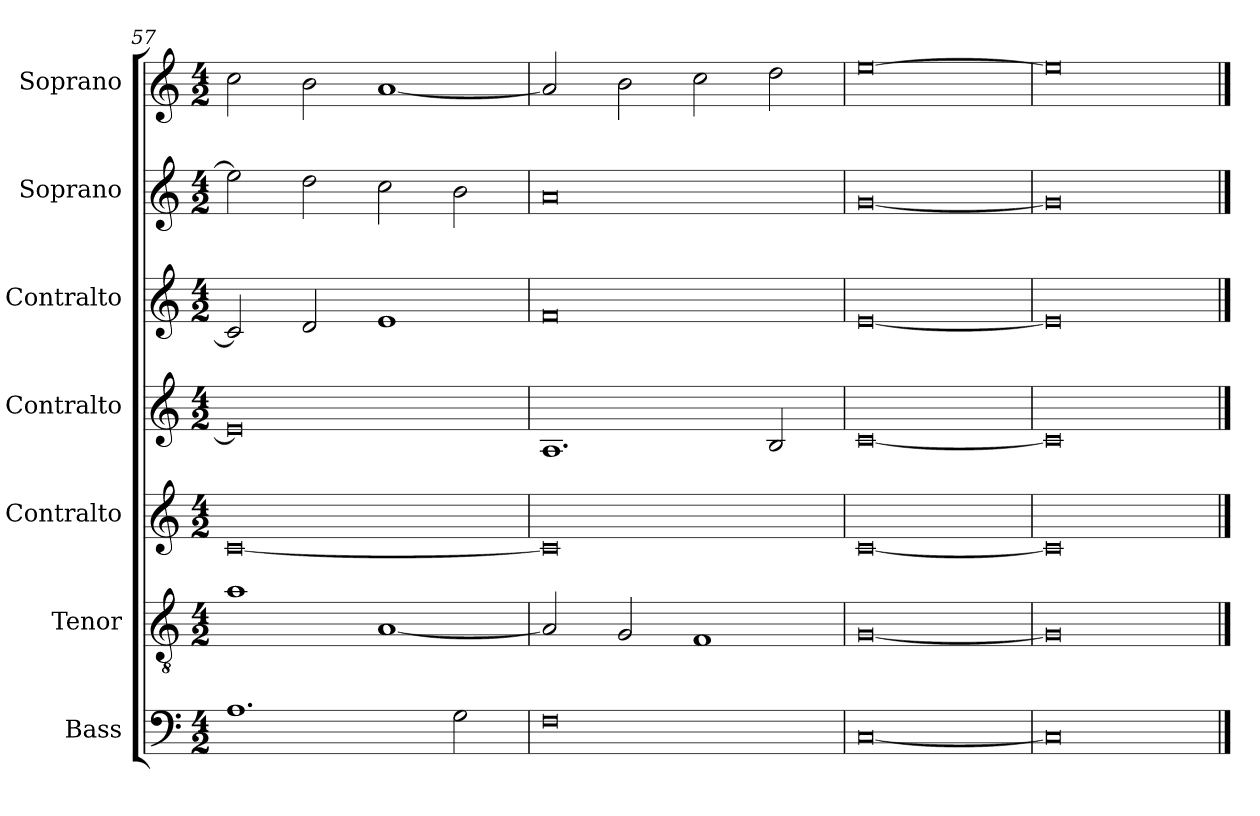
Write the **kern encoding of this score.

**kern	**kern	**kern	**kern	**kern	**kern	**kern
*part7	*part6	*part5	*part4	*part3	*part2	*part1
*staff7	*staff6	*staff5	*staff4	*staff3	*staff2	*staff1
*I"Bass	*I"Tenor	*I"Contralto	*I"Contralto	*I"Contralto	*I"Soprano	*I"Soprano
*I'B	*I'T	*I'A	*I'A	*I'A	*I'S	*I'S
*clefF4	*clefGv2	*clefG2	*clefG2	*clefG2	*clefG2	*clefG2
*k[]	*k[]	*k[]	*k[]	*k[]	*k[]	*k[]
*C:ion	*C:ion	*C:ion	*C:ion	*C:ion	*C:ion	*C:ion
*M4/2	*M4/2	*M4/2	*M4/2	*M4/2	*M4/2	*M4/2
=57	=57	=57	=57	=57	=57	=57
1.A	1a	[0c	0e]	2c]	2ee]	2cc
.	.	.	.	2d	2dd	2b
.	[1A	.	.	1e	2cc	[1a
2G	.	.	.	.	2b	.
=58	=58	=58	=58	=58	=58	=58
0F	2A]	0c]	1.A	0f	0a	2a]
.	2G	.	.	.	.	2b
.	1F	.	.	.	.	2cc
.	.	.	2B	.	.	2dd
=59	=59	=59	=59	=59	=59	=59
[0C	[0G	[0c	[0c	[0e	[0g	[0ee
=60	=60	=60	=60	=60	=60	=60
0C]	0G]	0c]	0c]	0e]	0g]	0ee]
==	==	==	==	==	==	==
*-	*-	*-	*-	*-	*-	*-
